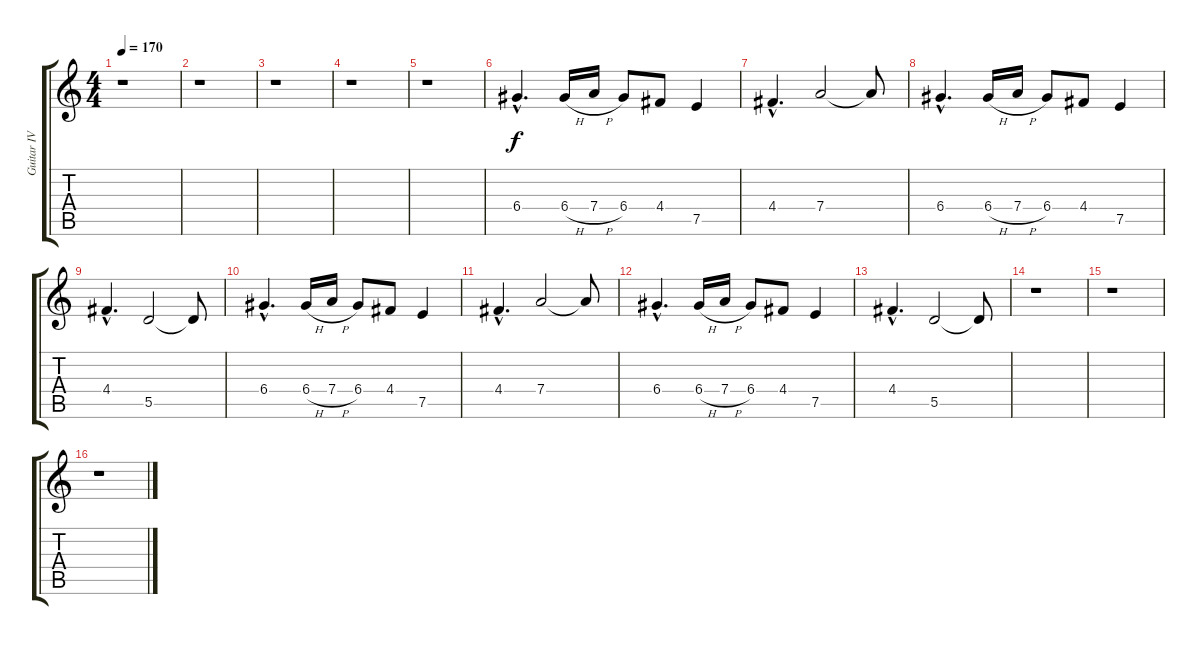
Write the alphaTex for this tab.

\track ("Guitar IV" "Guitar IV") {instrument distortionguitar}
\staff {score tabs}
\tuning (E4 B3 G3 D3 A2 E2) {hide}
\ts (4 4)
\tempo 170
\clef g2
\ks c
r.1{dy f instrument distortionguitar} |
r.1 |
r.1 |
r.1 |
r.1 |
6.4{hac}.4{d} 6.4{h}.16 7.4{h}.16 6.4.8 4.4.8 7.5.4 |
4.4{hac}.4{d} 7.4.2 7.4{t}.8 |
6.4{hac}.4{d} 6.4{h}.16 7.4{h}.16 6.4.8 4.4.8 7.5.4 |
4.4{hac}.4{d} 5.5.2 5.5{t}.8 |
6.4{hac}.4{d} 6.4{h}.16 7.4{h}.16 6.4.8 4.4.8 7.5.4 |
4.4{hac}.4{d} 7.4.2 7.4{t}.8 |
6.4{hac}.4{d} 6.4{h}.16 7.4{h}.16 6.4.8 4.4.8 7.5.4 |
4.4{hac}.4{d} 5.5.2 5.5{t}.8 |
r.1 |
r.1 |
r.1
